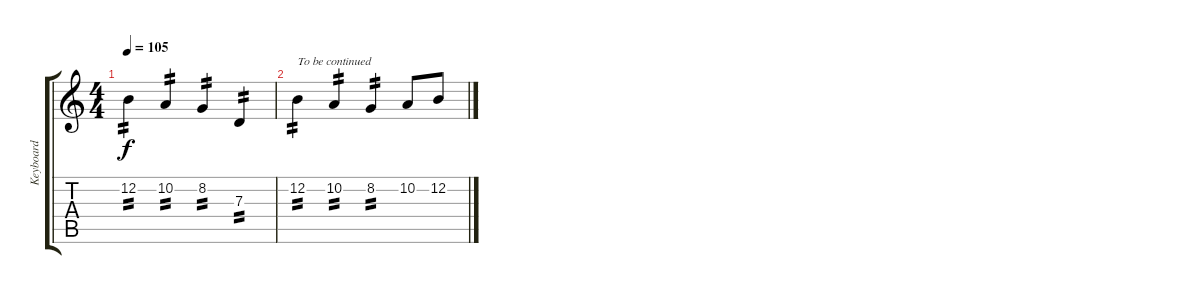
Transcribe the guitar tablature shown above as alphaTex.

\track ("Keyboard" "Keyboard") {instrument acousticgrandpiano}
\staff {score tabs}
\tuning (E4 B3 G3 D3 A2 E2) {hide}
\ts (4 4)
\tempo 105
\clef g2
\ks c
12.2.4{tp 2 dy f} 10.2.4{tp 2} 8.2.4{tp 2} 7.3.4{tp 2} |
12.2.4{txt "To be continued" tp 2} 10.2.4{tp 2} 8.2.4{tp 2} 10.2.8 12.2.8
